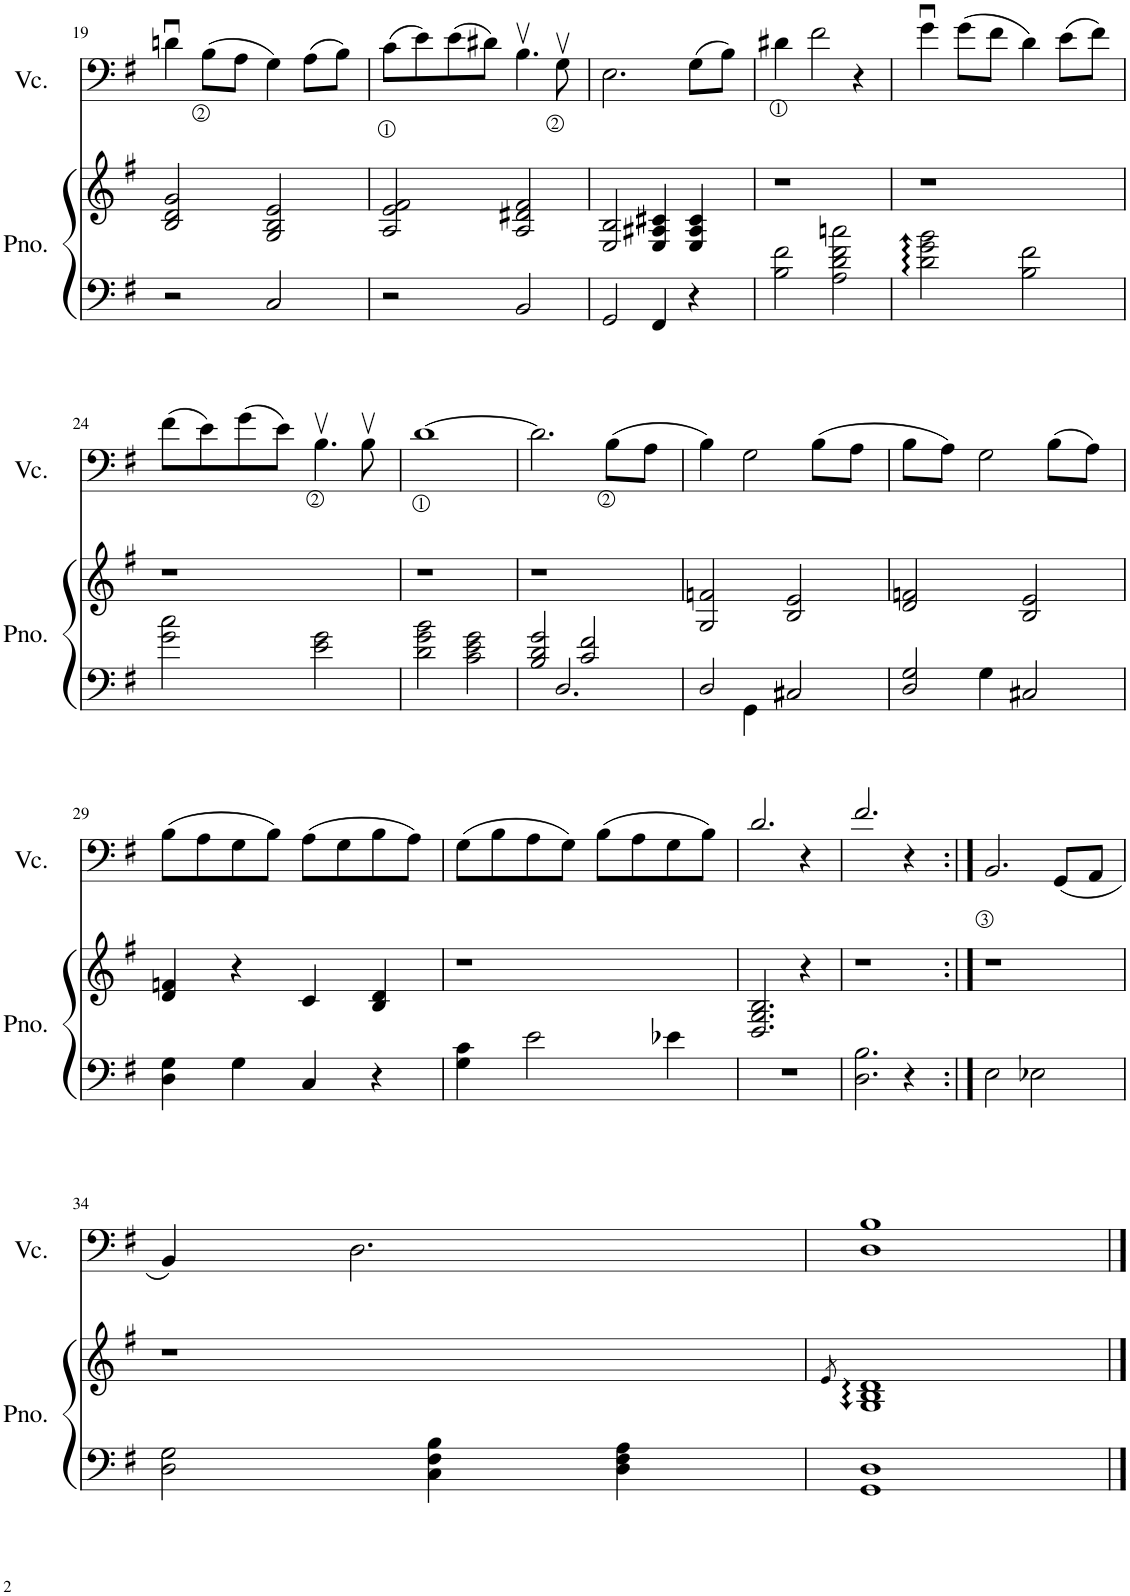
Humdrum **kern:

**kern	**kern	**kern
*part2	*part2	*part1
*staff3	*staff2	*staff1
*I"Piano	*	*I"Violoncello
*I'Pno.	*	*I'Vc.
!!LO:PB:g=z
*clefF4	*clefG2	*clefF4
*k[f#]	*k[f#]	*k[f#]
*M4/4	*M4/4	*M4/4
=19	=19	=19
2r	2B/ 2d/ 2g/	4dnu\
.	.	(8B\L
.	.	8A\J
2C/	2G/ 2B/ 2e/	4G\)
.	.	(8A\L
.	.	8B\J)
=20	=20	=20
2r	2A/ 2e/ 2f#/	(8c\L
.	.	8e\)
.	.	(8e\
.	.	8d#X\J)
2BB/	2A/ 2d#X/ 2f#/	4.Bv\
.	.	8Gv\
=21	=21	=21
2GG/	2E/ 2B/	2.E\
4FF#/	4E/ 4A#X/ 4c#X/	.
4r	4E/ 4A#/ 4c#/	(8G\L
.	.	8B\J)
=22	=22	=22
2B\ 2f#\	1r	4d#X\
.	.	2f#\
2A\ 2d\ 2f#\ 2ccn\	.	.
.	.	4r
=23	=23	=23
2d\:: 2g\:: 2b\::	1r	4gu\
.	.	(8g\L
.	.	8f#\J
2B\ 2f#\	.	4d\)
.	.	(8e\L
.	.	8f#\J)
!!LO:LB:g=z
=24	=24	=24
2g\ 2cc\	1r	(8f#\L
.	.	8e\)
.	.	(8g\
.	.	8e\J)
2e\ 2g\	.	4.Bv\
.	.	8Bv\
=25	=25	=25
2d\ 2g\ 2b\	1r	[1d
2c\ 2e\ 2g\	.	.
=26	=26	=26
*^	*	*
2B/ 2d/ 2g/	4ryy	1r	2.d\]
.	2.D/	.	.
2c/ 2f#/	.	.	.
.	.	.	(8B\L
.	.	.	8A\J
=27	=27	=27	=27
2D/	4ryy	2G/ 2fn/	4B\)
.	4GG\	.	2G\
2C#X/	2ryy	2B/ 2e/	.
.	.	.	(8B\L
.	.	.	8A\J
=28	=28	=28	=28
2D/ 2G/	4ryy	2d/ 2fn/	8B\L
.	.	.	8A\J)
.	4G\	.	2G\
2C#X/	2ryy	2B/ 2e/	.
.	.	.	(8B\L
.	.	.	8A\J)
*v	*v	*	*
!!LO:LB:g=z
=29	=29	=29
4D\ 4G\	4d/ 4fn/	(8B\L
.	.	8A\
4G\	4r	8G\
.	.	8B\J)
4C/	4c/	(8A\L
.	.	8G\
4r	4B/ 4d/	8B\
.	.	8A\J)
=30	=30	=30
4G\ 4c\	1r	(8G\L
.	.	8B\
2e\	.	8A\
.	.	8G\J)
.	.	(8B\L
.	.	8A\
4e-X\	.	8G\
.	.	8B\J)
=31	=31	=31
1r	2.D/ 2.G/ 2.B/	2.d/
.	4r	4r
=32	=32	=32
2.D\ 2.B\	1r	2.f#/
4r	.	4r
=33:|!	=33:|!	=33:|!
2E\	1r	2.BB/
2E-X\	.	.
.	.	(8GG/L
.	.	8AA/J
!!LO:LB:g=z
=34	=34	=34
2D\ 2G\	1r	4BB/)
.	.	2.D\
4C\ 4F#\ 4B\	.	.
4D\ 4F#\ 4A\	.	.
=35	=35	=35
.	8qe/	.
1GG 1D	1G:: 1B:: 1d::	1D 1B
==	==	==
*-	*-	*-
